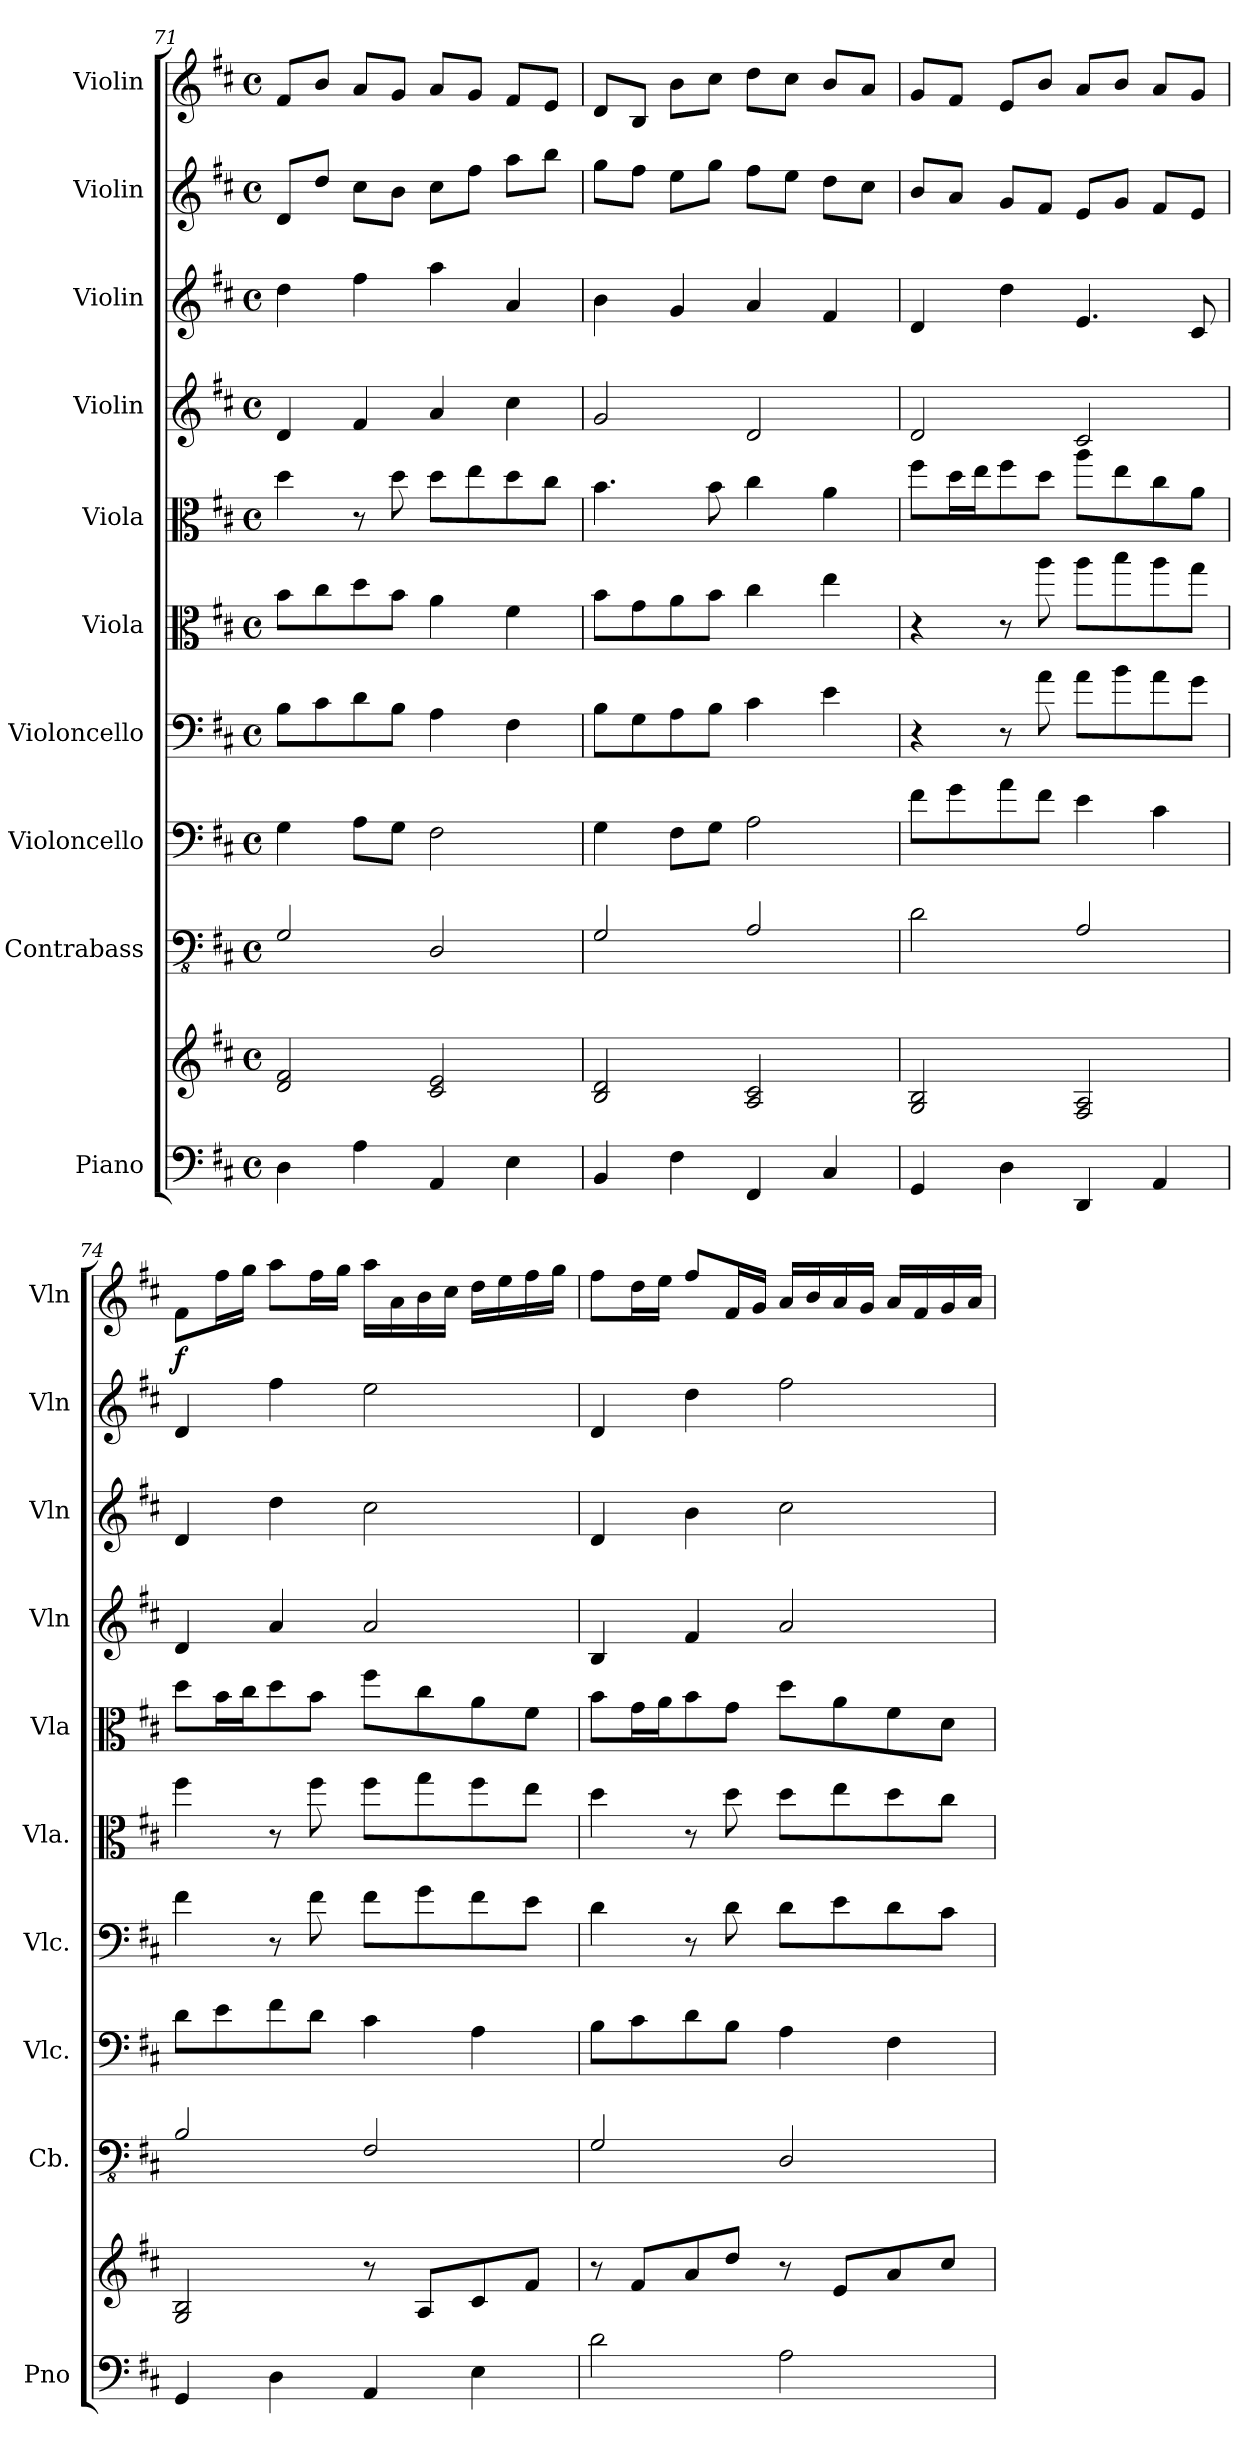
**kern	**kern	**kern	**kern	**kern	**kern	**kern	**kern	**kern	**kern	**kern	**dynam
*part10	*part10	*part9	*part8	*part7	*part6	*part5	*part4	*part3	*part2	*part1	*part1
*staff11	*staff10	*staff9	*staff8	*staff7	*staff6	*staff5	*staff4	*staff3	*staff2	*staff1	*staff1
*I"Piano	*	*I"Contrabass	*I"Violoncello	*I"Violoncello	*I"Viola	*I"Viola	*I"Violin	*I"Violin	*I"Violin	*I"Violin	*
*I'Pno	*	*I'Cb.	*I'Vlc.	*I'Vlc.	*I'Vla.	*I'Vla	*I'Vln	*I'Vln	*I'Vln	*I'Vln	*
*clefF4	*clefG2	*clefFv4	*clefF4	*clefF4	*clefC3	*clefC3	*clefG2	*clefG2	*clefG2	*clefG2	*
*	*	*ITrd7c12	*	*	*	*	*	*	*	*	*
*k[f#c#]	*k[f#c#]	*k[f#c#]	*k[f#c#]	*k[f#c#]	*k[f#c#]	*k[f#c#]	*k[f#c#]	*k[f#c#]	*k[f#c#]	*k[f#c#]	*
*D:	*D:	*D:	*D:	*D:	*D:	*D:	*D:	*D:	*D:	*D:	*
*M4/4	*M4/4	*M4/4	*M4/4	*M4/4	*M4/4	*M4/4	*M4/4	*M4/4	*M4/4	*M4/4	*
*met(c)	*met(c)	*met(c)	*met(c)	*met(c)	*met(c)	*met(c)	*met(c)	*met(c)	*met(c)	*met(c)	*
=71	=71	=71	=71	=71	=71	=71	=71	=71	=71	=71	=71
4D\	2d/ 2f#/	2GGG/	4G\	8B\L	8b\L	4dd\	4d/	4dd\	8d/L	8f#/L	.
.	.	.	.	8c#\	8cc#\	.	.	.	8dd/J	8b/J	.
4A\	.	.	8A\L	8d\	8dd\	8r	4f#/	4ff#\	8cc#\L	8a/L	.
.	.	.	8G\J	8B\J	8b\J	8dd\	.	.	8b\J	8g/J	.
4AA/	2c#/ 2e/	2DDD/	2F#\	4A\	4a\	8dd\L	4a/	4aa\	8cc#\L	8a/L	.
.	.	.	.	.	.	8ee\	.	.	8ff#\J	8g/J	.
4E\	.	.	.	4F#\	4f#\	8dd\	4cc#\	4a/	8aa\L	8f#/L	.
.	.	.	.	.	.	8cc#\J	.	.	8bb\J	8e/J	.
=72	=72	=72	=72	=72	=72	=72	=72	=72	=72	=72	=72
4BB/	2B/ 2d/	2GGG/	4G\	8B\L	8b\L	4.b\	2g/	4b\	8gg\L	8d/L	.
.	.	.	.	8G\	8g\	.	.	.	8ff#\J	8B/J	.
4F#\	.	.	8F#\L	8A\	8a\	.	.	4g/	8ee\L	8b\L	.
.	.	.	8G\J	8B\J	8b\J	8b\	.	.	8gg\J	8cc#\J	.
4FF#/	2A/ 2c#/	2AAA/	2A\	4c#\	4cc#\	4cc#\	2d/	4a/	8ff#\L	8dd\L	.
.	.	.	.	.	.	.	.	.	8ee\J	8cc#\J	.
4C#/	.	.	.	4e\	4ee\	4a\	.	4f#/	8dd\L	8b/L	.
.	.	.	.	.	.	.	.	.	8cc#\J	8a/J	.
!!LO:PB:g=z
=73	=73	=73	=73	=73	=73	=73	=73	=73	=73	=73	=73
4GG/	2G/ 2B/	2DD\	8f#\L	4r	4r	8ff#\L	2d/	4d/	8b/L	8g/L	.
.	.	.	8g\	.	.	16dd\L	.	.	8a/J	8f#/J	.
.	.	.	.	.	.	16ee\J	.	.	.	.	.
4D\	.	.	8a\	8r	8r	8ff#\	.	4dd\	8g/L	8e/L	.
.	.	.	8f#\J	8a\	8aa\	8dd\J	.	.	8f#/J	8b/J	.
4DD/	2F#/ 2A/	2AAA/	4e\	8a\L	8aa\L	8aa\L	2c#/	4.e/	8e/L	8a/L	.
.	.	.	.	8b\	8bb\	8ee\	.	.	8g/J	8b/J	.
4AA/	.	.	4c#\	8a\	8aa\	8cc#\	.	.	8f#/L	8a/L	.
.	.	.	.	8g\J	8gg\J	8a\J	.	8c#/	8e/J	8g/J	.
=74	=74	=74	=74	=74	=74	=74	=74	=74	=74	=74	=74
!	!	!	!	!	!	!	!	!	!	!	!LO:DY:b
4GG/	2G/ 2B/	2BBB/	8d\L	4f#\	4ff#\	8dd\L	4d/	4d/	4d/	8f#\L	f
.	.	.	8e\	.	.	16b\L	.	.	.	16ff#\L	.
.	.	.	.	.	.	16cc#\J	.	.	.	16gg\JJ	.
4D\	.	.	8f#\	8r	8r	8dd\	4a/	4dd\	4ff#\	8aa\L	.
.	.	.	8d\J	8f#\	8ff#\	8b\J	.	.	.	16ff#\L	.
.	.	.	.	.	.	.	.	.	.	16gg\JJ	.
4AA/	8r	2FFF#/	4c#\	8f#\L	8ff#\L	8ff#\L	2a/	2cc#\	2ee\	16aa\LL	.
.	.	.	.	.	.	.	.	.	.	16a\	.
.	8A/L	.	.	8g\	8gg\	8cc#\	.	.	.	16b\	.
.	.	.	.	.	.	.	.	.	.	16cc#\JJ	.
4E\	8c#/	.	4A\	8f#\	8ff#\	8a\	.	.	.	16dd\LL	.
.	.	.	.	.	.	.	.	.	.	16ee\	.
.	8f#/J	.	.	8e\J	8ee\J	8f#\J	.	.	.	16ff#\	.
.	.	.	.	.	.	.	.	.	.	16gg\JJ	.
=75	=75	=75	=75	=75	=75	=75	=75	=75	=75	=75	=75
2d\	8r	2GGG/	8B\L	4d\	4dd\	8b\L	4B/	4d/	4d/	8ff#\L	.
.	8f#/L	.	8c#\	.	.	16g\L	.	.	.	16dd\L	.
.	.	.	.	.	.	16a\J	.	.	.	16ee\JJ	.
.	8a/	.	8d\	8r	8r	8b\	4f#/	4b\	4dd\	8ff#/L	.
.	8dd/J	.	8B\J	8d\	8dd\	8g\J	.	.	.	16f#/L	.
.	.	.	.	.	.	.	.	.	.	16g/JJ	.
2A\	8r	2DDD/	4A\	8d\L	8dd\L	8dd\L	2a/	2cc#\	2ff#\	16a/LL	.
.	.	.	.	.	.	.	.	.	.	16b/	.
.	8e/L	.	.	8e\	8ee\	8a\	.	.	.	16a/	.
.	.	.	.	.	.	.	.	.	.	16g/JJ	.
.	8a/	.	4F#\	8d\	8dd\	8f#\	.	.	.	16a/LL	.
.	.	.	.	.	.	.	.	.	.	16f#/	.
.	8cc#/J	.	.	8c#\J	8cc#\J	8d\J	.	.	.	16g/	.
.	.	.	.	.	.	.	.	.	.	16a/JJ	.
=	=	=	=	=	=	=	=	=	=	=	=
*-	*-	*-	*-	*-	*-	*-	*-	*-	*-	*-	*-
